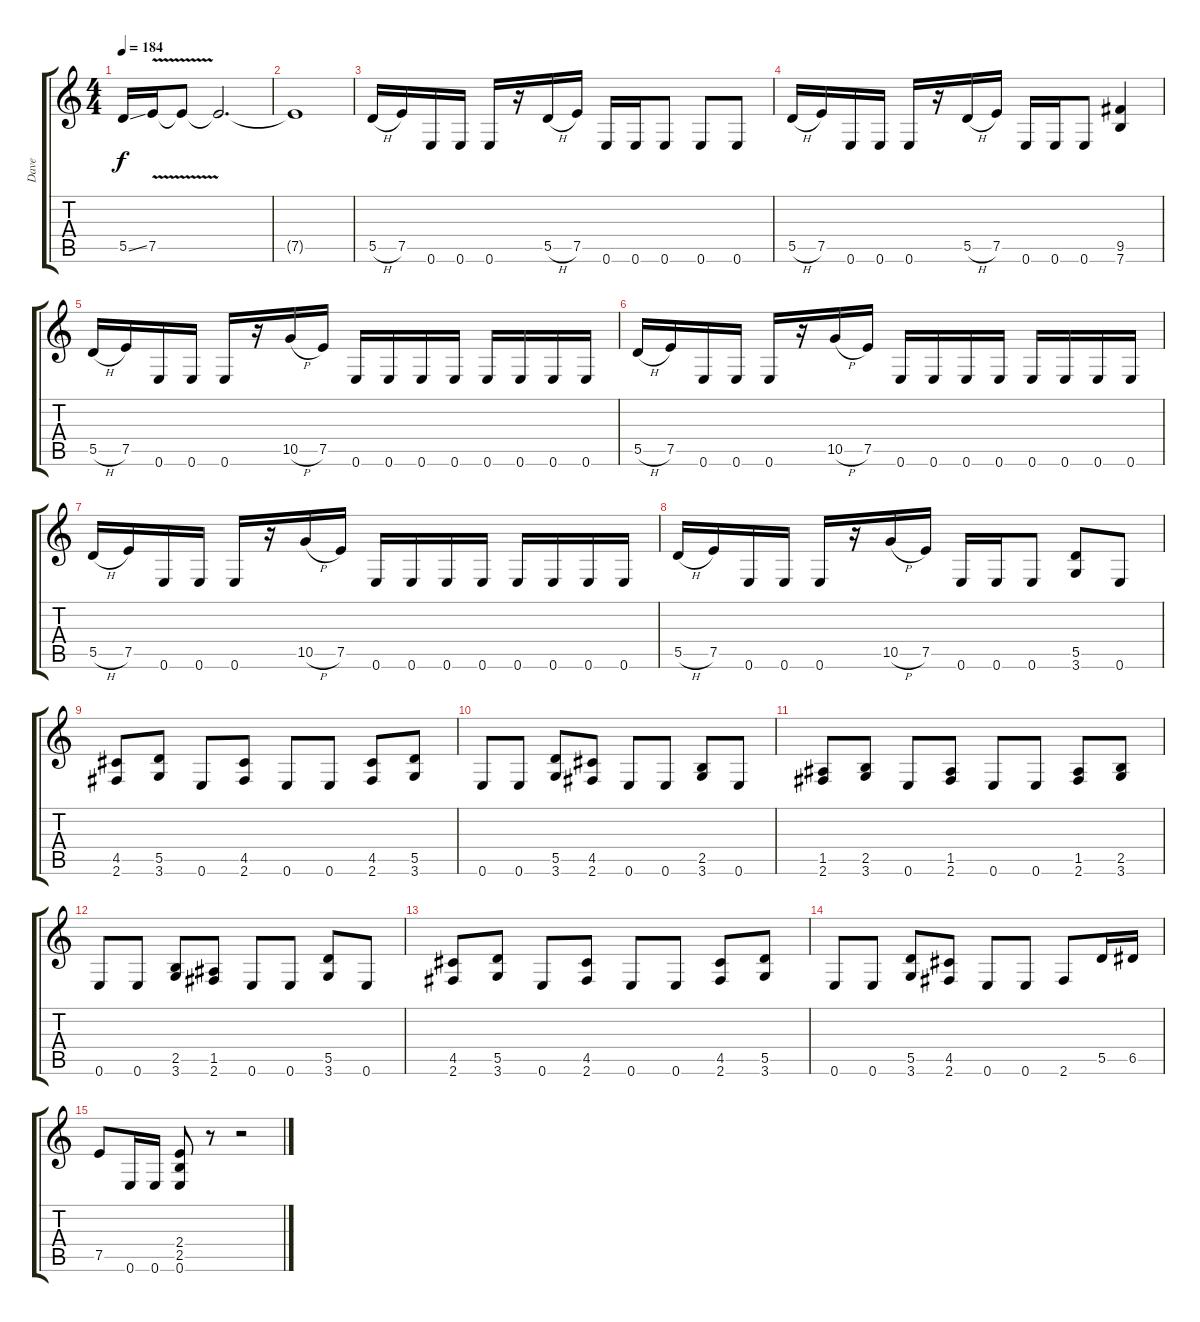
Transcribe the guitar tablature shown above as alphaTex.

\track ("Dave" "Dave") {instrument distortionguitar}
\staff {score tabs}
\tuning (E4 B3 G3 D3 A2 E2) {hide}
\ts (4 4)
\tempo 184
\clef g2
\ks c
5.5{ss}.16{dy f} 7.5{v}.16 7.5{t}.8 7.5{t}.2{d} |
7.5{t}.1 |
5.5{h}.16 7.5.16 0.6.16 0.6.16 0.6.16 r.16 5.5{h}.16 7.5.16 0.6.16 0.6.16 0.6.8 0.6.8 0.6.8 |
5.5{h}.16 7.5.16 0.6.16 0.6.16 0.6.16 r.16 5.5{h}.16 7.5.16 0.6.16 0.6.16 0.6.8 (9.5 7.6).4 |
5.5{h}.16 7.5.16 0.6.16 0.6.16 0.6.16 r.16 10.5{h}.16 7.5.16 0.6.16 0.6.16 0.6.16 0.6.16 0.6.16 0.6.16 0.6.16 0.6.16 |
5.5{h}.16 7.5.16 0.6.16 0.6.16 0.6.16 r.16 10.5{h}.16 7.5.16 0.6.16 0.6.16 0.6.16 0.6.16 0.6.16 0.6.16 0.6.16 0.6.16 |
5.5{h}.16 7.5.16 0.6.16 0.6.16 0.6.16 r.16 10.5{h}.16 7.5.16 0.6.16 0.6.16 0.6.16 0.6.16 0.6.16 0.6.16 0.6.16 0.6.16 |
5.5{h}.16 7.5.16 0.6.16 0.6.16 0.6.16 r.16 10.5{h}.16 7.5.16 0.6.16 0.6.16 0.6.8 (5.5 3.6).8 0.6.8 |
(4.5 2.6).8 (5.5 3.6).8 0.6.8 (4.5 2.6).8 0.6.8 0.6.8 (4.5 2.6).8 (5.5 3.6).8 |
0.6.8 0.6.8 (5.5 3.6).8 (4.5 2.6).8 0.6.8 0.6.8 (2.5 3.6).8 0.6.8 |
(1.5 2.6).8 (2.5 3.6).8 0.6.8 (1.5 2.6).8 0.6.8 0.6.8 (1.5 2.6).8 (2.5 3.6).8 |
0.6.8 0.6.8 (2.5 3.6).8 (1.5 2.6).8 0.6.8 0.6.8 (5.5 3.6).8 0.6.8 |
(4.5 2.6).8 (5.5 3.6).8 0.6.8 (4.5 2.6).8 0.6.8 0.6.8 (4.5 2.6).8 (5.5 3.6).8 |
0.6.8 0.6.8 (5.5 3.6).8 (4.5 2.6).8 0.6.8 0.6.8 2.6.8 5.5.16 6.5.16 |
7.5.8 0.6.16 0.6.16 (2.4 2.5 0.6).8 r.8 r.2
